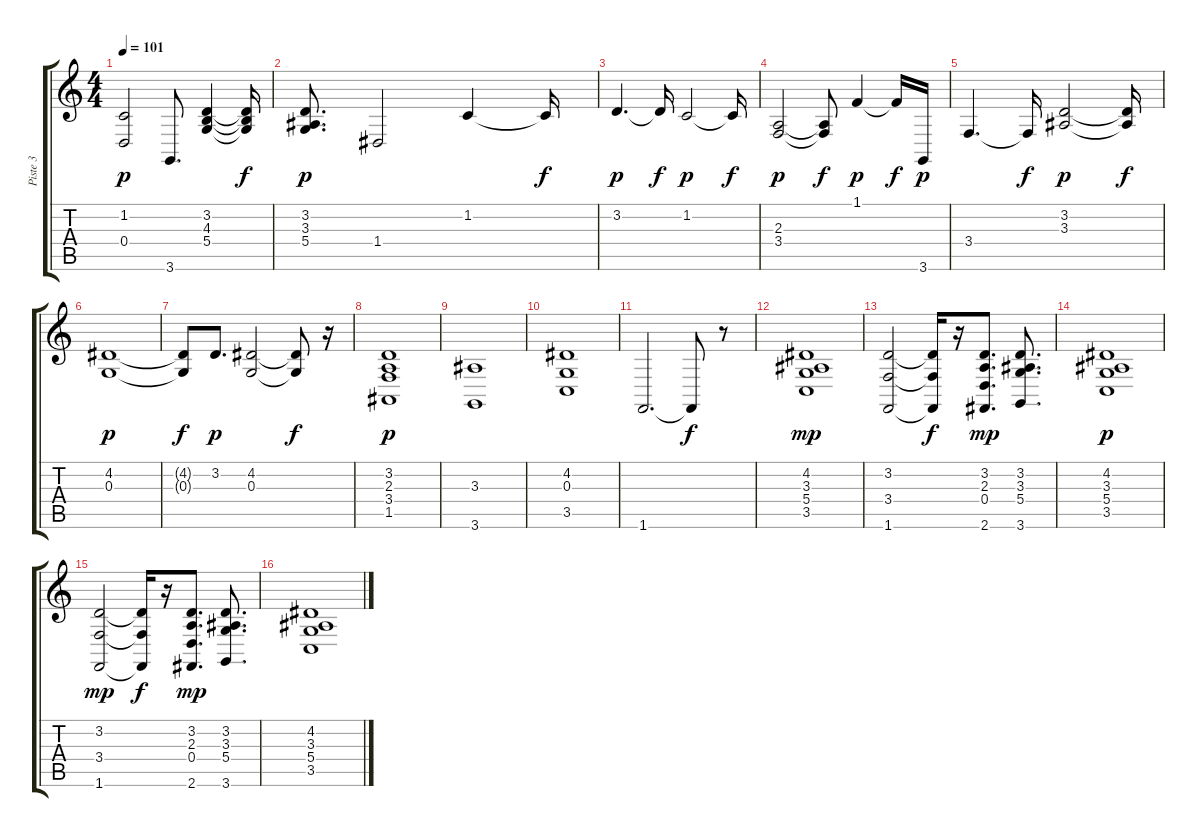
\track ("Piste 3" "Piste 3") {instrument synthstrings1}
\staff {score tabs}
\tuning (E4 B3 G3 D3 A2 E2) {hide}
\ts (4 4)
\tempo 101
\clef g2
\ks c
(1.2 0.4).2{dy p} 3.6.8{d} (3.2 4.3 5.4).4 (3.2{t} 4.3{t} 5.4{t}).16{dy f} |
(3.2 3.3 5.4).8{d dy p} 1.4.2 1.2.4 1.2{t}.16{dy f} |
3.2.4{d dy p} 3.2{t}.16{dy f} 1.2.2{dy p} 1.2{t}.16{dy f} |
(2.3 3.4).2{dy p} (2.3{t} 3.4{t}).8{dy f} 1.1.4{dy p} 1.1{t}.16{dy f} 3.6.16{dy p} |
3.4.4{d} 3.4{t}.16{dy f} (3.2 3.3).2{dy p} (3.2{t} 3.3{t}).16{dy f} |
(4.2 0.3).1{dy p} |
(4.2{t} 0.3{t}).8{dy f} 3.2.8{d dy p} (4.2 0.3).2 (4.2{t} 0.3{t}).8{dy f} r.16 |
(3.2 2.3 3.4 1.5).1{dy p} |
(3.3 3.6).1 |
(4.2 0.3 3.5).1 |
1.6.2{d} 1.6{t}.8{dy f} r.8 |
(4.2 3.3 5.4 3.5).1{dy mp} |
(3.2 3.4 1.6).2 (3.2{t} 3.4{t} 1.6{t}).16{dy f} r.16 (3.2 2.3 0.4 2.6).8{d dy mp} (3.2 3.3 5.4 3.6).8{d} |
(4.2 3.3 5.4 3.5).1{dy p} |
(3.2 3.4 1.6).2{dy mp} (3.2{t} 3.4{t} 1.6{t}).16{dy f} r.16 (3.2 2.3 0.4 2.6).8{d dy mp} (3.2 3.3 5.4 3.6).8{d} |
(4.2 3.3 5.4 3.5).1
